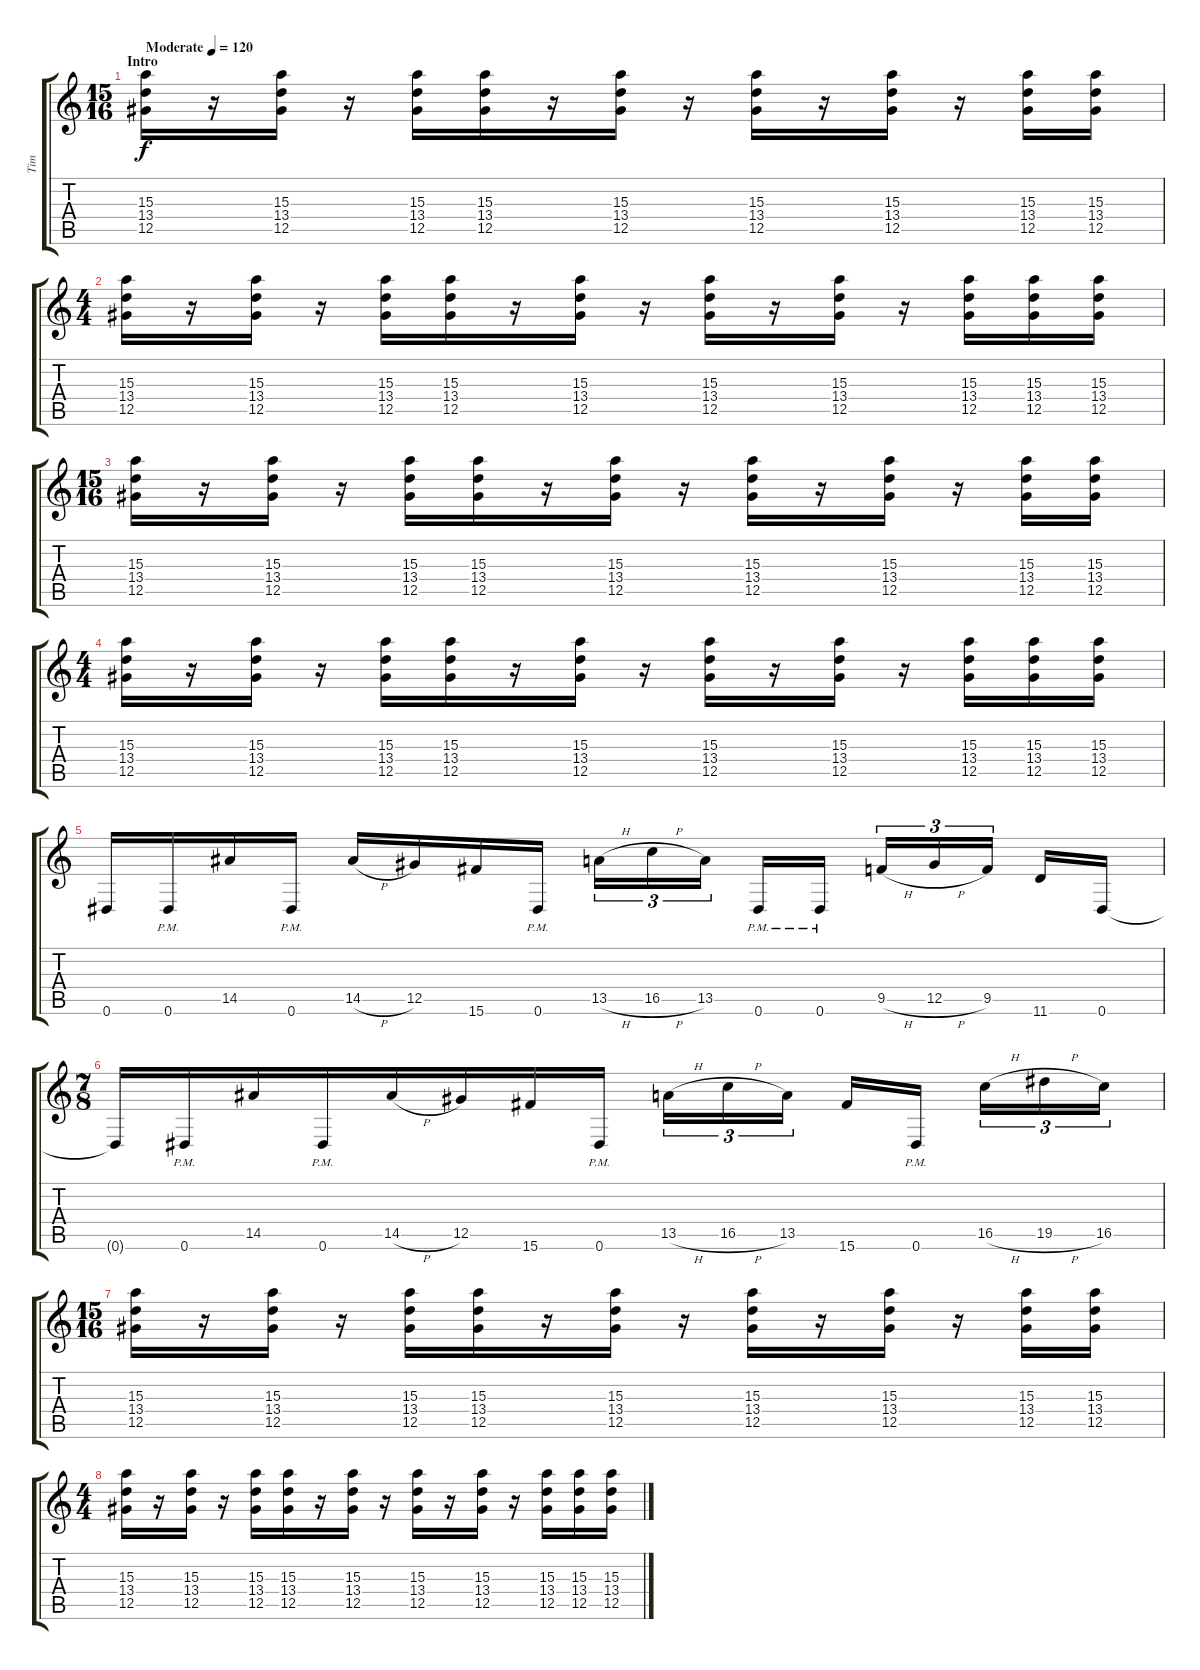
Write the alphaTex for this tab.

\track ("Tim" "Tim") {instrument distortionguitar}
\staff {score tabs}
\tuning (Eb4 Bb3 Gb3 Db3 Ab2 Eb2) {hide}
\ts (15 16)
\section ("" "Intro")
\tempo (120 "Moderate")
\clef g2
\ks c
(15.3 13.4 12.5).16{dy f instrument distortionguitar} r.16 (15.3 13.4 12.5).16 r.16 (15.3 13.4 12.5).16 (15.3 13.4 12.5).16 r.16 (15.3 13.4 12.5).16 r.16 (15.3 13.4 12.5).16 r.16 (15.3 13.4 12.5).16 r.16 (15.3 13.4 12.5).16 (15.3 13.4 12.5).16 |
\ts (4 4)
(15.3 13.4 12.5).16 r.16 (15.3 13.4 12.5).16 r.16 (15.3 13.4 12.5).16 (15.3 13.4 12.5).16 r.16 (15.3 13.4 12.5).16 r.16 (15.3 13.4 12.5).16 r.16 (15.3 13.4 12.5).16 r.16 (15.3 13.4 12.5).16 (15.3 13.4 12.5).16 (15.3 13.4 12.5).16 |
\ts (15 16)
(15.3 13.4 12.5).16 r.16 (15.3 13.4 12.5).16 r.16 (15.3 13.4 12.5).16 (15.3 13.4 12.5).16 r.16 (15.3 13.4 12.5).16 r.16 (15.3 13.4 12.5).16 r.16 (15.3 13.4 12.5).16 r.16 (15.3 13.4 12.5).16 (15.3 13.4 12.5).16 |
\ts (4 4)
(15.3 13.4 12.5).16 r.16 (15.3 13.4 12.5).16 r.16 (15.3 13.4 12.5).16 (15.3 13.4 12.5).16 r.16 (15.3 13.4 12.5).16 r.16 (15.3 13.4 12.5).16 r.16 (15.3 13.4 12.5).16 r.16 (15.3 13.4 12.5).16 (15.3 13.4 12.5).16 (15.3 13.4 12.5).16 |
0.6.16 0.6{pm}.16 14.5.16 0.6{pm}.16 14.5{h}.16 12.5.16 15.6.16 0.6{pm}.16 13.5{h}.16{tu (3 2)} 16.5{h}.16{tu (3 2)} 13.5.16{tu (3 2) beam splitsecondary} 0.6{pm}.16 0.6{pm}.16 9.5{h}.16{tu (3 2)} 12.5{h}.16{tu (3 2)} 9.5.16{tu (3 2) beam splitsecondary} 11.6.16 0.6.16 |
\ts (7 8)
0.6{t}.16 0.6{pm}.16 14.5.16 0.6{pm}.16 14.5{h}.16 12.5.16 15.6.16 0.6{pm}.16 13.5{h}.16{tu (3 2)} 16.5{h}.16{tu (3 2)} 13.5.16{tu (3 2)} 15.6.16 0.6{pm}.16 16.5{h}.16{tu (3 2)} 19.5{h}.16{tu (3 2)} 16.5.16{tu (3 2)} |
\ts (15 16)
(15.3 13.4 12.5).16 r.16 (15.3 13.4 12.5).16 r.16 (15.3 13.4 12.5).16 (15.3 13.4 12.5).16 r.16 (15.3 13.4 12.5).16 r.16 (15.3 13.4 12.5).16 r.16 (15.3 13.4 12.5).16 r.16 (15.3 13.4 12.5).16 (15.3 13.4 12.5).16 |
\ts (4 4)
(15.3 13.4 12.5).16 r.16 (15.3 13.4 12.5).16 r.16 (15.3 13.4 12.5).16 (15.3 13.4 12.5).16 r.16 (15.3 13.4 12.5).16 r.16 (15.3 13.4 12.5).16 r.16 (15.3 13.4 12.5).16 r.16 (15.3 13.4 12.5).16 (15.3 13.4 12.5).16 (15.3 13.4 12.5).16
